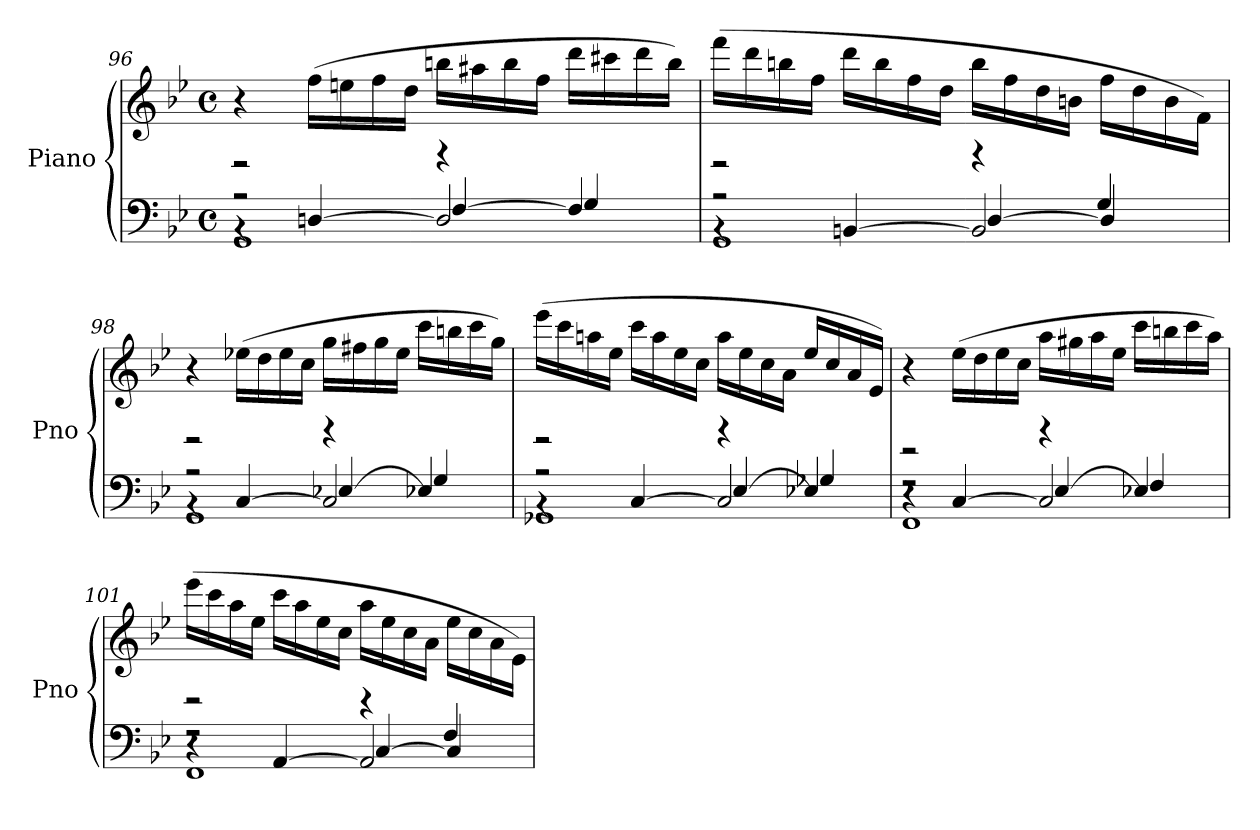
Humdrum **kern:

**kern	**kern
*part1	*part1
*staff2	*staff1
*I"Piano	*
*I'Pno	*
!!LO:LB:g=z
*clefF4	*clefG2
*k[b-e-]	*k[b-e-]
*M4/4	*M4/4
*met(c)	*met(c)
=96	=96
*^	*
*	*^	*
*	*	*^	*
4rBB	1GG	2rA	2rg	4r
[4Dn/	.	.	.	(16ff\LL
.	.	.	.	16een\
.	.	.	.	16ff\
.	.	.	.	16dd\JJ
2Dn/]	.	[4F/	4rb	16bbn\LL
.	.	.	.	16aa#X\
.	.	.	.	16bb\
.	.	.	.	16ff\JJ
.	.	4F/]	4G/	16ddd\LL
.	.	.	.	16ccc#X\
.	.	.	.	16ddd\
.	.	.	.	16bb\JJ)
=97	=97	=97	=97	=97
4rBB	1GG	2rA	2rg	(16fff\LL
.	.	.	.	16ddd\
.	.	.	.	16bbn\
.	.	.	.	16ff\JJ
[4BBn/	.	.	.	16ddd\LL
.	.	.	.	16bb\
.	.	.	.	16ff\
.	.	.	.	16dd\JJ
2BB/]	.	[4D/	4rb	16bb\LL
.	.	.	.	16ff\
.	.	.	.	16dd\
.	.	.	.	16bn\JJ
.	.	4D/]	4G/	16ff\LL
.	.	.	.	16dd\
.	.	.	.	16b\
.	.	.	.	16f\JJ)
=98	=98	=98	=98	=98
4rBB	1GG	2rA	2rg	4r
[4C/	.	.	.	(16ee-X\LL
.	.	.	.	16dd\
.	.	.	.	16ee-\
.	.	.	.	16cc\JJ
2C/]	.	[4E-X/	4rb	16gg\LL
.	.	.	.	16ff#X\
.	.	.	.	16gg\
.	.	.	.	16ee-\JJ
.	.	4E-X/]	4G/	16ccc\LL
.	.	.	.	16bbn\
.	.	.	.	16ccc\
.	.	.	.	16gg\JJ)
!!LO:LB:g=z
=99	=99	=99	=99	=99
4rBB	1GG-X	2rA	2rg	(16eee-\LL
.	.	.	.	16ccc\
.	.	.	.	16aan\
.	.	.	.	16ee-\JJ
[4C/	.	.	.	16ccc\LL
.	.	.	.	16aa\
.	.	.	.	16ee-\
.	.	.	.	16cc\JJ
2C/]	.	[4E-/	4rb	16aa\LL
.	.	.	.	16ee-\
.	.	.	.	16cc\
.	.	.	.	16a\JJ
.	.	4E-X/]	4G-X/	16ee-/LL
.	.	.	.	16cc/
.	.	.	.	16a/
.	.	.	.	16e-/JJ)
=100	=100	=100	=100	=100
4r	1FF	2rF	2re	4r
[4C/	.	.	.	(16ee-\LL
.	.	.	.	16dd\
.	.	.	.	16ee-\
.	.	.	.	16cc\JJ
2C/]	.	[4E-/	4rb	16aa\LL
.	.	.	.	16gg#X\
.	.	.	.	16aa\
.	.	.	.	16ee-\JJ
.	.	4E-X/]	4F/	16ccc\LL
.	.	.	.	16bbn\
.	.	.	.	16ccc\
.	.	.	.	16aa\JJ)
=101	=101	=101	=101	=101
4r	1FF	2rF	2re	(16eee-\LL
.	.	.	.	16ccc\
.	.	.	.	16aa\
.	.	.	.	16ee-\JJ
[4AA/	.	.	.	16ccc\LL
.	.	.	.	16aa\
.	.	.	.	16ee-\
.	.	.	.	16cc\JJ
2AA/]	.	[4C/	4re	16aa\LL
.	.	.	.	16ee-\
.	.	.	.	16cc\
.	.	.	.	16a\JJ
.	.	4C/]	4F/	16ee-\LL
.	.	.	.	16cc\
.	.	.	.	16a\
.	.	.	.	16e-\JJ)
*v	*v	*v	*v	*
=	=
*-	*-
